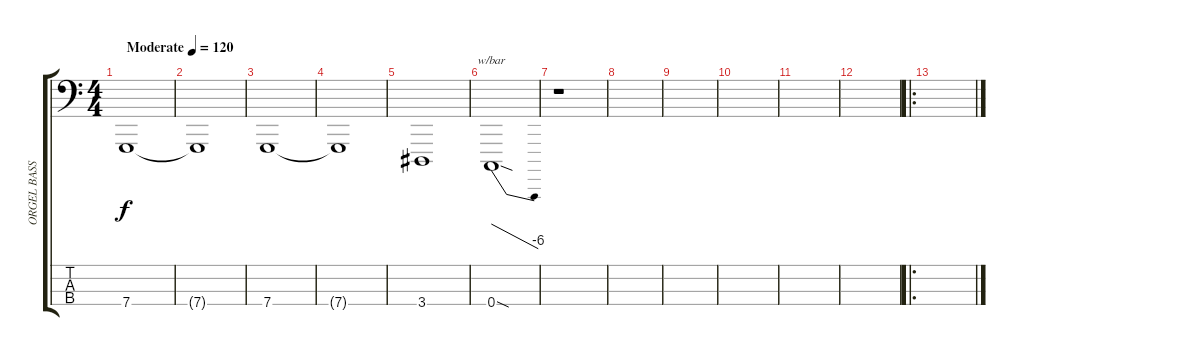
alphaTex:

\track ("ORGEL BASS \\m/" "ORGEL BASS") {instrument churchorgan}
\staff {score tabs}
\tuning (Eb2 Bb1 F1 C1) {hide}
\ts (4 4)
\tempo (120 "Moderate")
\clef f4
\ks c
7.4.1{dy f instrument electricbassfinger} |
7.4{t}.1 |
7.4.1 |
7.4{t}.1 |
3.4.1 |
0.4{sod}.1{tbe (dive default 0 0 60 -24)} |
r.1 |
|
|
|
|
|
\ro
